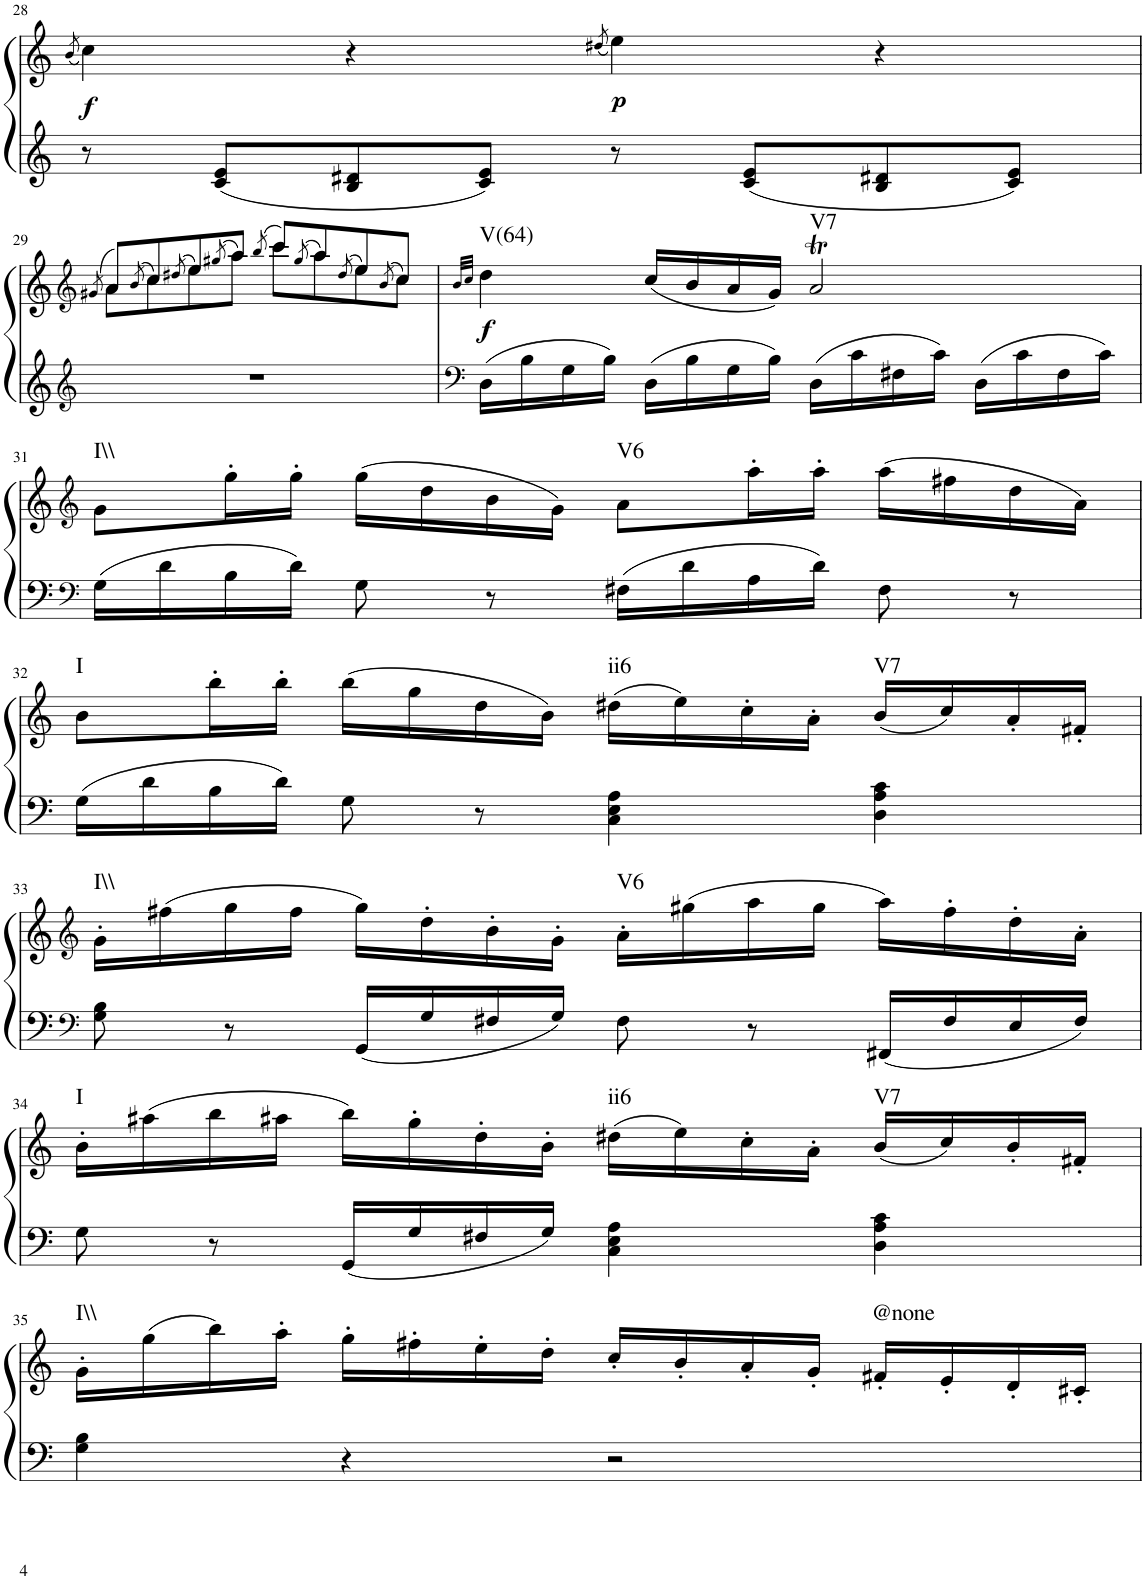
**kern	**kern	**dynam	**harte
*part1	*part1	*part1	*part1
*staff2	*staff1	*staff1/2	*
*I"Klavier linke Hand	*	*	*
!!LO:PB:g=z
*clefG2	*clefG2	*	*
*k[]	*k[]	*	*
*M4/4	*M4/4	*	*
=28	=28	=28	=28
.	(8qb/	.	.
!	!	!LO:DY:b	!
8r	4cc\)	f	.
8c/ 8e/L	.	.	.
8B/ 8d#X/	4r	.	.
8c/ 8e/J	.	.	.
.	(8qdd#X/	.	.
!	!	!LO:DY:b	!
8r	4ee\)	p	.
8c/ 8e/L	.	.	.
8B/ 8d#X/	4r	.	.
8c/ 8e/J	.	.	.
!!LO:LB:g=z
=29	=29	=29	=29
*clefG2	*clefG2	*	*
.	(8qg#X/	.	.
*	*^	*	*
1r	8a/L)	8a\L	.	.
.	(8qb/	.	.	.
.	8cc/)	8cc\	.	.
.	(8qdd#X/	.	.	.
.	8ee/)	8ee\	.	.
.	(8qgg#X/	.	.	.
.	8aa/J)	8aa\J	.	.
.	(8qbb/	.	.	.
.	8ccc/L)	8ccc\L	.	.
.	(8qgg#/	.	.	.
.	8aa/)	8aa\	.	.
.	(8qdd#/	.	.	.
.	8ee/)	8ee\	.	.
.	(8qb/	.	.	.
.	8cc/J)	8cc\J	.	.
*	*v	*v	*	*
=30	=30	=30	=30
*clefF4	*	*	*
.	32qb/LLL	.	.
.	32qcc/JJJ	.	.
!	!	!LO:DY:b	!LO:H:kt=V(64)
16D\LL	4dd\	f	N
16B\	.	.	.
16G\	.	.	.
16B\JJ	.	.	.
16D\LL	(16cc/LL	.	.
16B\	16b/	.	.
16G\	16a/	.	.
16B\JJ	16g/JJ)	.	.
!	!	!	!LO:H:kt=V7
16D\LL	2aT/	.	N
16c\	.	.	.
16F#X\	.	.	.
16c\JJ	.	.	.
16D\LL	.	.	.
16c\	.	.	.
16F#\	.	.	.
16c\JJ	.	.	.
!!LO:LB:g=z
=31	=31	=31	=31
*clefF4	*clefG2	*	*
!	!	!	!LO:H:kt=I\\
16G\LL	8g\L	.	N
16d\	.	.	.
16B\	16gg'\L	.	.
16d\JJ	16gg'\JJ	.	.
8G\	(16gg\LL	.	.
.	16dd\	.	.
8r	16b\	.	.
.	16g\JJ)	.	.
!	!	!	!LO:H:kt=V6
16F#X\LL	8a\L	.	N
16d\	.	.	.
16A\	16aa'\L	.	.
16d\JJ	16aa'\JJ	.	.
8F#\	(16aa\LL	.	.
.	16ff#X\	.	.
8r	16dd\	.	.
.	16a\JJ)	.	.
!!LO:LB:g=z
=32	=32	=32	=32
!	!	!	!LO:H:kt=I
16G\LL	8b\L	.	N
16d\	.	.	.
16B\	16bb'\L	.	.
16d\JJ	16bb'\JJ	.	.
8G\	(16bb\LL	.	.
.	16gg\	.	.
8r	16dd\	.	.
.	16b\JJ)	.	.
!	!	!	!LO:H:kt=ii6
4C\ 4E\ 4A\	(16dd#X\LL	.	N
.	16ee\)	.	.
.	16cc'\	.	.
.	16a'\JJ	.	.
!	!	!	!LO:H:kt=V7
4D\ 4A\ 4c\	(16b/LL	.	N
.	16cc/)	.	.
.	16a'/	.	.
.	16f#X'/JJ	.	.
!!LO:LB:g=z
=33	=33	=33	=33
*clefF4	*clefG2	*	*
!	!	!	!LO:H:kt=I\\
8G\ 8B\	16g'\LL	.	N
.	(16ff#X\	.	.
8r	16gg\	.	.
.	16ff#\JJ	.	.
16GG/LL	16gg\LL)	.	.
16G/	16dd'\	.	.
16F#X/	16b'\	.	.
16G/JJ	16g'\JJ	.	.
!	!	!	!LO:H:kt=V6
8F#\	16a'\LL	.	N
.	(16gg#X\	.	.
8r	16aa\	.	.
.	16gg#\JJ	.	.
16FF#X/LL	16aa\LL)	.	.
16F#/	16ff#'\	.	.
16E/	16dd'\	.	.
16F#/JJ	16a'\JJ	.	.
!!LO:LB:g=z
=34	=34	=34	=34
!	!	!	!LO:H:kt=I
8G\	16b'\LL	.	N
.	(16aa#X\	.	.
8r	16bb\	.	.
.	16aa#X\JJ	.	.
16GG/LL	16bb\LL)	.	.
16G/	16gg'\	.	.
16F#X/	16dd'\	.	.
16G/JJ	16b'\JJ	.	.
!	!	!	!LO:H:kt=ii6
4C\ 4E\ 4A\	(16dd#X\LL	.	N
.	16ee\)	.	.
.	16cc'\	.	.
.	16a'\JJ	.	.
!	!	!	!LO:H:kt=V7
4D\ 4A\ 4c\	(16b/LL	.	N
.	16cc/)	.	.
.	16b'/	.	.
.	16f#X'/JJ	.	.
!!LO:LB:g=z
=35	=35	=35	=35
!	!	!	!LO:H:kt=I\\
4G\ 4B\	16g'\LL	.	N
.	(16gg\	.	.
.	16bb\)	.	.
.	16aa'\JJ	.	.
4r	16gg'\LL	.	.
.	16ff#X'\	.	.
.	16ee'\	.	.
.	16dd'\JJ	.	.
2r	16cc'/LL	.	.
.	16b'/	.	.
.	16a'/	.	.
.	16g'/JJ	.	.
!	!	!	!LO:H:kt=@none
.	16f#X'/LL	.	N
.	16e'/	.	.
.	16d'/	.	.
.	16c#X'/JJ	.	.
=	=	=	=
*-	*-	*-	*-
